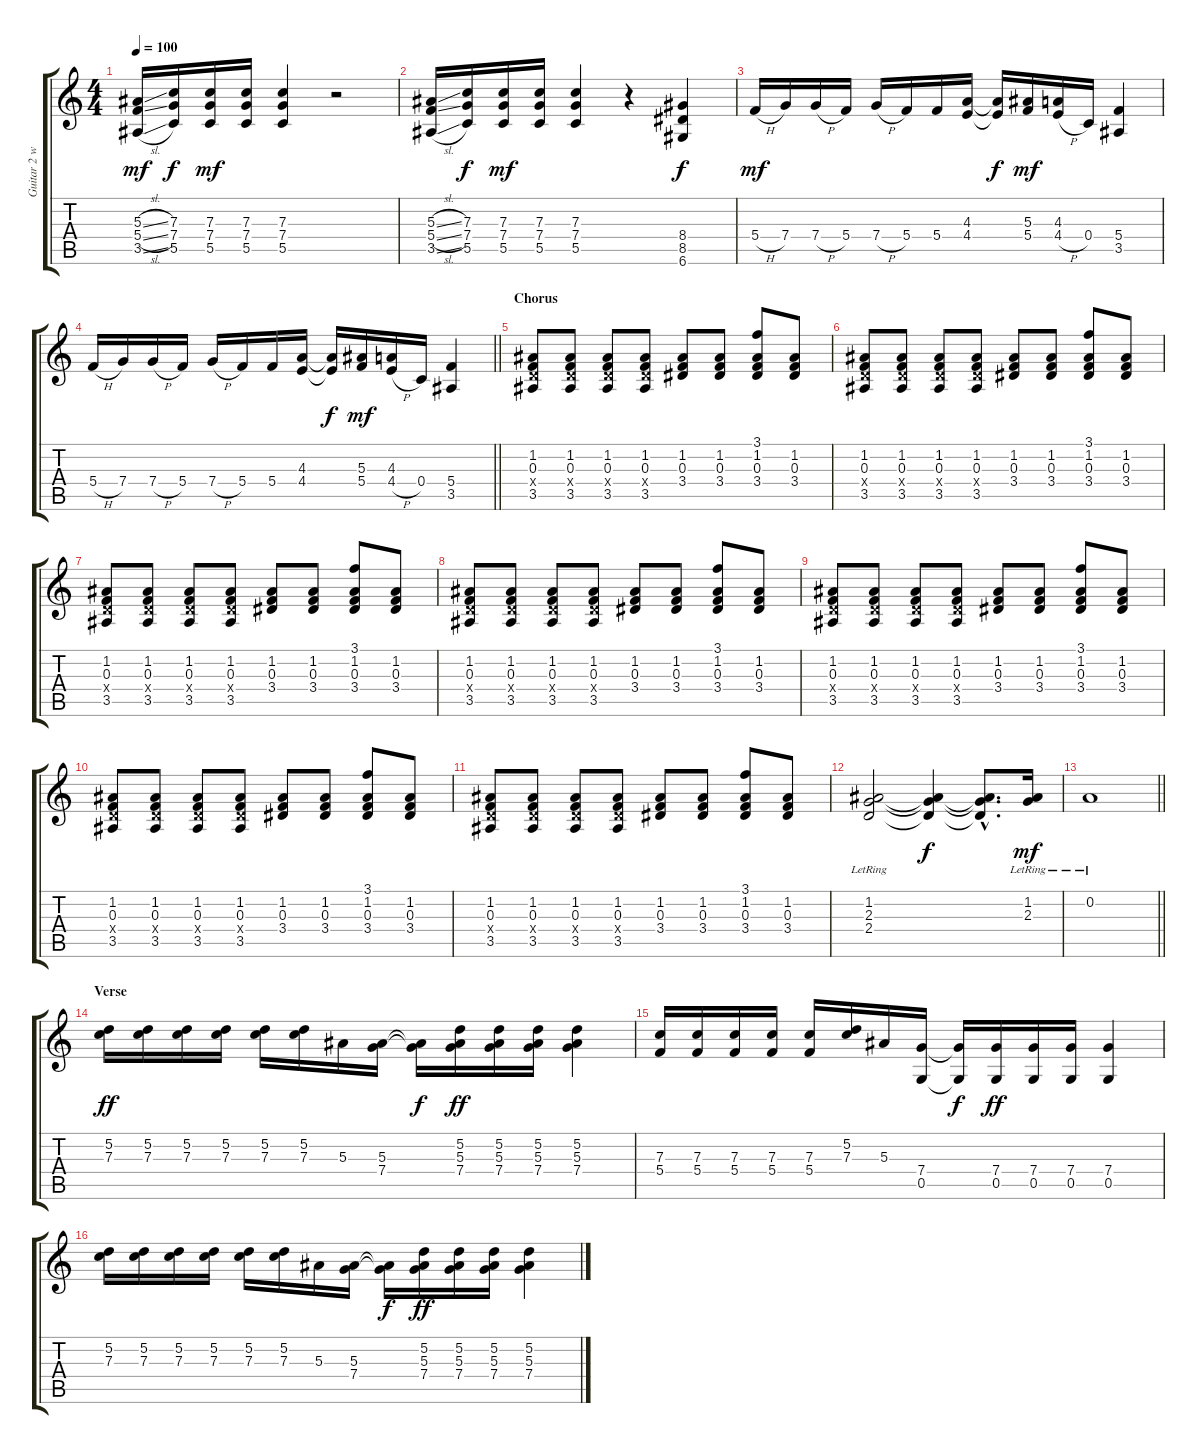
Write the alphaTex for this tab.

\track ("Guitar 2 w/dist. + E.Q. filter" "Guitar 2 w") {instrument distortionguitar}
\staff {score tabs}
\tuning (D4 A3 F3 C3 G2 D2) {hide}
\ts (4 4)
\tempo 100
\clef g2
\ks c
(5.3{sl} 5.4{sl} 3.5{sl}).16{dy mf} (7.3 7.4 5.5).16{dy f} (7.3 7.4 5.5).16{dy mf} (7.3 7.4 5.5).16 (7.3 7.4 5.5).4 r.2 |
(5.3{sl} 5.4{sl} 3.5{sl}).16 (7.3 7.4 5.5).16{dy f} (7.3 7.4 5.5).16{dy mf} (7.3 7.4 5.5).16 (7.3 7.4 5.5).4 r.4 (8.4 8.5 6.6).4{dy f} |
5.4{h}.16{dy mf} 7.4.16 7.4{h}.16 5.4.16 7.4{h}.16 5.4.16 5.4.16 (4.3 4.4).16 (4.3{t} 4.4{t}).16{dy f} (5.3 5.4).16{dy mf} (4.3 4.4{h}).16 0.4.16 (5.4 3.5).4 |
\barLineRight lightlight
5.4{h}.16 7.4.16 7.4{h}.16 5.4.16 7.4{h}.16 5.4.16 5.4.16 (4.3 4.4).16 (4.3{t} 4.4{t}).16{dy f} (5.3 5.4).16{dy mf} (4.3 4.4{h}).16 0.4.16 (5.4 3.5).4 |
\section ("" "Chorus")
(1.2 0.3 2.4{x} 3.5).8 (1.2 0.3 2.4{x} 3.5).8 (1.2 0.3 2.4{x} 3.5).8 (1.2 0.3 2.4{x} 3.5).8 (1.2 0.3 3.4).8 (1.2 0.3 3.4).8 (3.1 1.2 0.3 3.4).8 (1.2 0.3 3.4).8 |
(1.2 0.3 2.4{x} 3.5).8 (1.2 0.3 2.4{x} 3.5).8 (1.2 0.3 2.4{x} 3.5).8 (1.2 0.3 2.4{x} 3.5).8 (1.2 0.3 3.4).8 (1.2 0.3 3.4).8 (3.1 1.2 0.3 3.4).8 (1.2 0.3 3.4).8 |
(1.2 0.3 2.4{x} 3.5).8 (1.2 0.3 2.4{x} 3.5).8 (1.2 0.3 2.4{x} 3.5).8 (1.2 0.3 2.4{x} 3.5).8 (1.2 0.3 3.4).8 (1.2 0.3 3.4).8 (3.1 1.2 0.3 3.4).8 (1.2 0.3 3.4).8 |
(1.2 0.3 2.4{x} 3.5).8 (1.2 0.3 2.4{x} 3.5).8 (1.2 0.3 2.4{x} 3.5).8 (1.2 0.3 2.4{x} 3.5).8 (1.2 0.3 3.4).8 (1.2 0.3 3.4).8 (3.1 1.2 0.3 3.4).8 (1.2 0.3 3.4).8 |
(1.2 0.3 2.4{x} 3.5).8 (1.2 0.3 2.4{x} 3.5).8 (1.2 0.3 2.4{x} 3.5).8 (1.2 0.3 2.4{x} 3.5).8 (1.2 0.3 3.4).8 (1.2 0.3 3.4).8 (3.1 1.2 0.3 3.4).8 (1.2 0.3 3.4).8 |
(1.2 0.3 2.4{x} 3.5).8 (1.2 0.3 2.4{x} 3.5).8 (1.2 0.3 2.4{x} 3.5).8 (1.2 0.3 2.4{x} 3.5).8 (1.2 0.3 3.4).8 (1.2 0.3 3.4).8 (3.1 1.2 0.3 3.4).8 (1.2 0.3 3.4).8 |
(1.2 0.3 2.4{x} 3.5).8 (1.2 0.3 2.4{x} 3.5).8 (1.2 0.3 2.4{x} 3.5).8 (1.2 0.3 2.4{x} 3.5).8 (1.2 0.3 3.4).8 (1.2 0.3 3.4).8 (3.1 1.2 0.3 3.4).8 (1.2 0.3 3.4).8 |
(1.2{lr} 2.3{lr} 2.4{lr}).2 (1.2{t} 2.3{t} 2.4{t}).4{dy f} (1.2{hac t} 2.3{hac t} 2.4{hac t}).8{d} (1.2{lr} 2.3{lr}).16{dy mf} |
\barLineRight lightlight
0.2{lr}.1 |
\section ("" "Verse")
(5.2 7.3).16{dy ff} (5.2 7.3).16 (5.2 7.3).16 (5.2 7.3).16 (5.2 7.3).16 (5.2 7.3).16 5.3.16 (5.3 7.4).16 (5.3{t} 7.4{t}).16{dy f} (5.2 5.3 7.4).16{dy ff} (5.2 5.3 7.4).16 (5.2 5.3 7.4).16 (5.2 5.3 7.4).4 |
(7.3 5.4).16 (7.3 5.4).16 (7.3 5.4).16 (7.3 5.4).16 (7.3 5.4).16 (5.2 7.3).16 5.3.16 (7.4 0.5).16 (7.4{t} 0.5{t}).16{dy f} (7.4 0.5).16{dy ff} (7.4 0.5).16 (7.4 0.5).16 (7.4 0.5).4 |
(5.2 7.3).16 (5.2 7.3).16 (5.2 7.3).16 (5.2 7.3).16 (5.2 7.3).16 (5.2 7.3).16 5.3.16 (5.3 7.4).16 (5.3{t} 7.4{t}).16{dy f} (5.2 5.3 7.4).16{dy ff} (5.2 5.3 7.4).16 (5.2 5.3 7.4).16 (5.2 5.3 7.4).4
